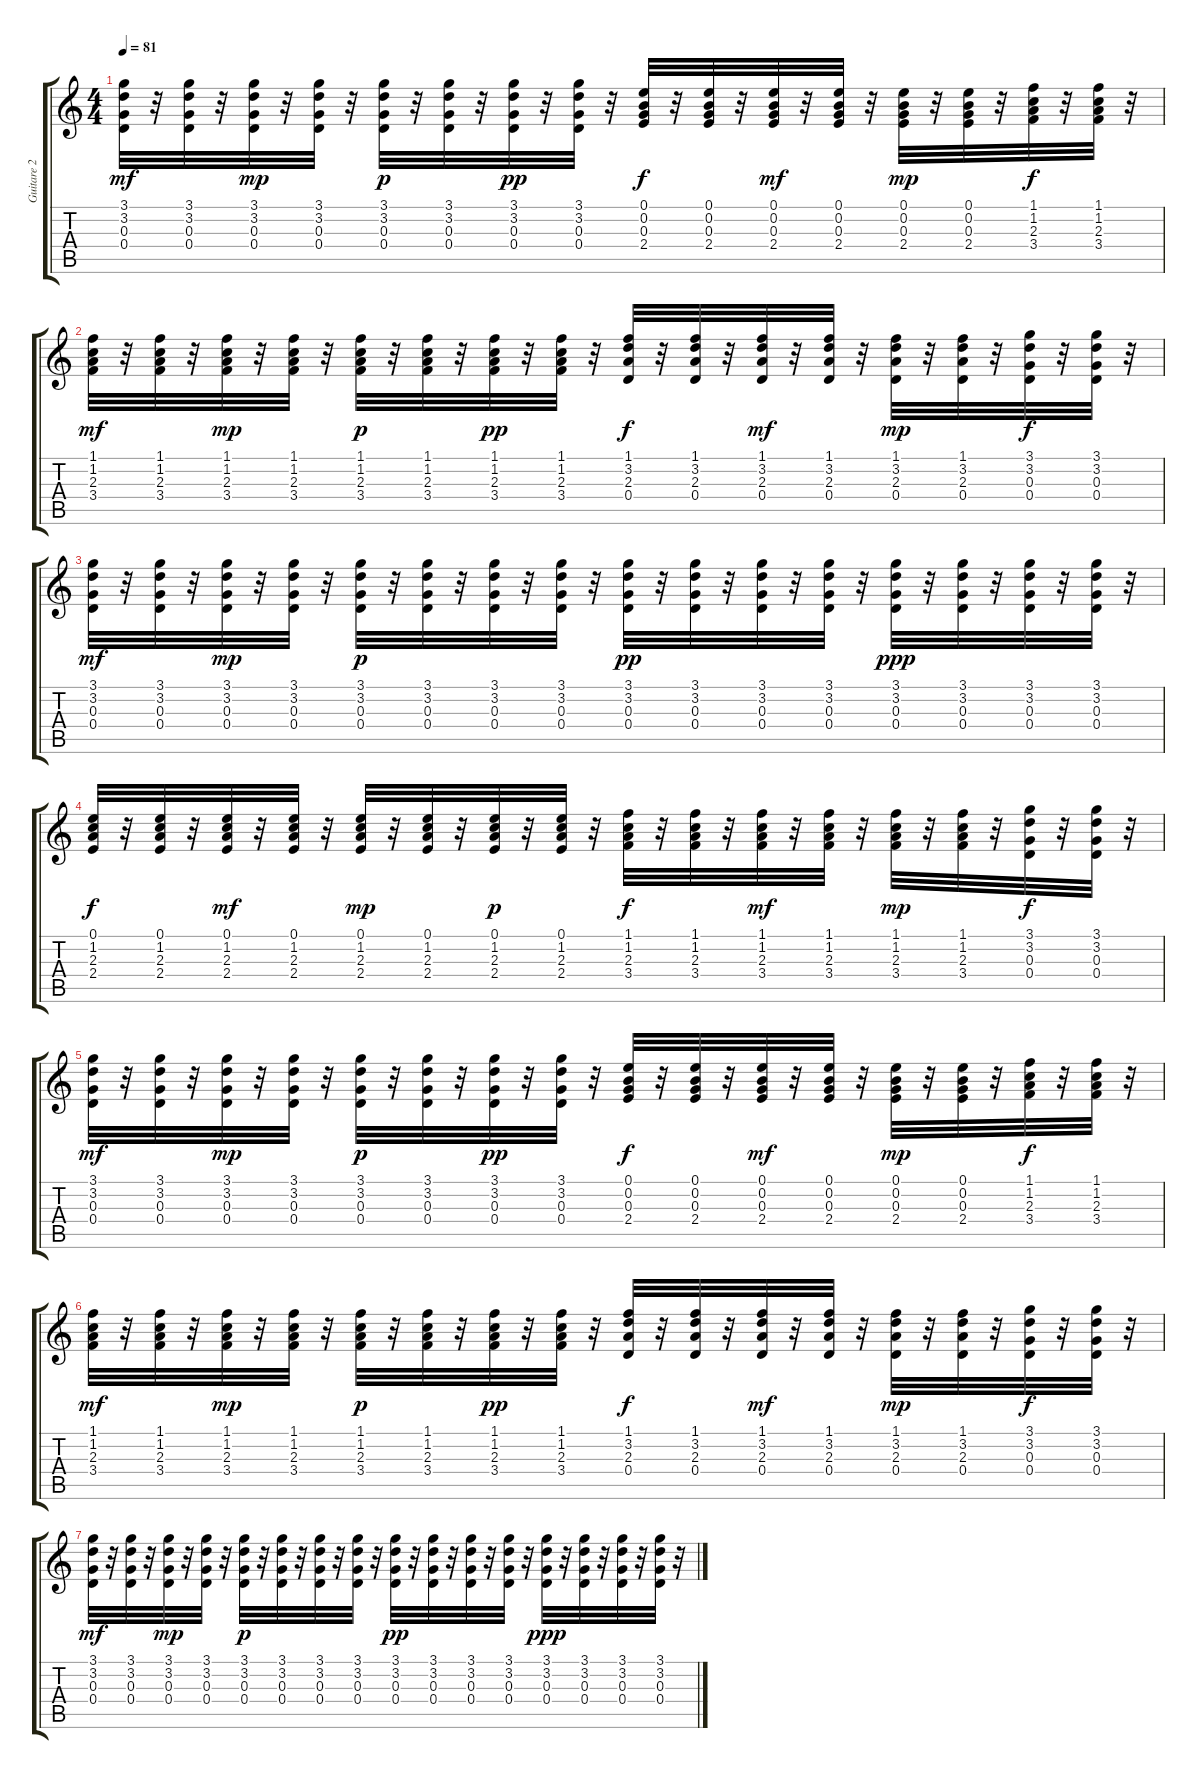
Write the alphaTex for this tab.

\track ("Guitare 2" "Guitare 2") {instrument electricguitarjazz}
\staff {score tabs}
\tuning (E4 B3 G3 D3 A2 E2) {hide}
\ts (4 4)
\tempo 81
\clef g2
\ks c
(3.1 3.2 0.3 0.4).32{dy mf} r.32 (3.1 3.2 0.3 0.4).32 r.32 (3.1 3.2 0.3 0.4).32{dy mp} r.32 (3.1 3.2 0.3 0.4).32 r.32 (3.1 3.2 0.3 0.4).32{dy p} r.32 (3.1 3.2 0.3 0.4).32 r.32 (3.1 3.2 0.3 0.4).32{dy pp} r.32 (3.1 3.2 0.3 0.4).32 r.32 (0.1 0.2 0.3 2.4).32{dy f} r.32 (0.1 0.2 0.3 2.4).32 r.32 (0.1 0.2 0.3 2.4).32{dy mf} r.32 (0.1 0.2 0.3 2.4).32 r.32 (0.1 0.2 0.3 2.4).32{dy mp} r.32 (0.1 0.2 0.3 2.4).32 r.32 (1.1 1.2 2.3 3.4).32{dy f} r.32 (1.1 1.2 2.3 3.4).32 r.32 |
(1.1 1.2 2.3 3.4).32{dy mf} r.32 (1.1 1.2 2.3 3.4).32 r.32 (1.1 1.2 2.3 3.4).32{dy mp} r.32 (1.1 1.2 2.3 3.4).32 r.32 (1.1 1.2 2.3 3.4).32{dy p} r.32 (1.1 1.2 2.3 3.4).32 r.32 (1.1 1.2 2.3 3.4).32{dy pp} r.32 (1.1 1.2 2.3 3.4).32 r.32 (1.1 3.2 2.3 0.4).32{dy f} r.32 (1.1 3.2 2.3 0.4).32 r.32 (1.1 3.2 2.3 0.4).32{dy mf} r.32 (1.1 3.2 2.3 0.4).32 r.32 (1.1 3.2 2.3 0.4).32{dy mp} r.32 (1.1 3.2 2.3 0.4).32 r.32 (3.1 3.2 0.3 0.4).32{dy f} r.32 (3.1 3.2 0.3 0.4).32 r.32 |
(3.1 3.2 0.3 0.4).32{dy mf} r.32 (3.1 3.2 0.3 0.4).32 r.32 (3.1 3.2 0.3 0.4).32{dy mp} r.32 (3.1 3.2 0.3 0.4).32 r.32 (3.1 3.2 0.3 0.4).32{dy p} r.32 (3.1 3.2 0.3 0.4).32 r.32 (3.1 3.2 0.3 0.4).32 r.32 (3.1 3.2 0.3 0.4).32 r.32 (3.1 3.2 0.3 0.4).32{dy pp} r.32 (3.1 3.2 0.3 0.4).32 r.32 (3.1 3.2 0.3 0.4).32 r.32 (3.1 3.2 0.3 0.4).32 r.32 (3.1 3.2 0.3 0.4).32{dy ppp} r.32 (3.1 3.2 0.3 0.4).32 r.32 (3.1 3.2 0.3 0.4).32 r.32 (3.1 3.2 0.3 0.4).32 r.32 |
(0.1 1.2 2.3 2.4).32{dy f} r.32 (0.1 1.2 2.3 2.4).32 r.32 (0.1 1.2 2.3 2.4).32{dy mf} r.32 (0.1 1.2 2.3 2.4).32 r.32 (0.1 1.2 2.3 2.4).32{dy mp} r.32 (0.1 1.2 2.3 2.4).32 r.32 (0.1 1.2 2.3 2.4).32{dy p} r.32 (0.1 1.2 2.3 2.4).32 r.32 (1.1 1.2 2.3 3.4).32{dy f} r.32 (1.1 1.2 2.3 3.4).32 r.32 (1.1 1.2 2.3 3.4).32{dy mf} r.32 (1.1 1.2 2.3 3.4).32 r.32 (1.1 1.2 2.3 3.4).32{dy mp} r.32 (1.1 1.2 2.3 3.4).32 r.32 (3.1 3.2 0.3 0.4).32{dy f} r.32 (3.1 3.2 0.3 0.4).32 r.32 |
(3.1 3.2 0.3 0.4).32{dy mf} r.32 (3.1 3.2 0.3 0.4).32 r.32 (3.1 3.2 0.3 0.4).32{dy mp} r.32 (3.1 3.2 0.3 0.4).32 r.32 (3.1 3.2 0.3 0.4).32{dy p} r.32 (3.1 3.2 0.3 0.4).32 r.32 (3.1 3.2 0.3 0.4).32{dy pp} r.32 (3.1 3.2 0.3 0.4).32 r.32 (0.1 0.2 0.3 2.4).32{dy f} r.32 (0.1 0.2 0.3 2.4).32 r.32 (0.1 0.2 0.3 2.4).32{dy mf} r.32 (0.1 0.2 0.3 2.4).32 r.32 (0.1 0.2 0.3 2.4).32{dy mp} r.32 (0.1 0.2 0.3 2.4).32 r.32 (1.1 1.2 2.3 3.4).32{dy f} r.32 (1.1 1.2 2.3 3.4).32 r.32 |
(1.1 1.2 2.3 3.4).32{dy mf} r.32 (1.1 1.2 2.3 3.4).32 r.32 (1.1 1.2 2.3 3.4).32{dy mp} r.32 (1.1 1.2 2.3 3.4).32 r.32 (1.1 1.2 2.3 3.4).32{dy p} r.32 (1.1 1.2 2.3 3.4).32 r.32 (1.1 1.2 2.3 3.4).32{dy pp} r.32 (1.1 1.2 2.3 3.4).32 r.32 (1.1 3.2 2.3 0.4).32{dy f} r.32 (1.1 3.2 2.3 0.4).32 r.32 (1.1 3.2 2.3 0.4).32{dy mf} r.32 (1.1 3.2 2.3 0.4).32 r.32 (1.1 3.2 2.3 0.4).32{dy mp} r.32 (1.1 3.2 2.3 0.4).32 r.32 (3.1 3.2 0.3 0.4).32{dy f} r.32 (3.1 3.2 0.3 0.4).32 r.32 |
(3.1 3.2 0.3 0.4).32{dy mf} r.32 (3.1 3.2 0.3 0.4).32 r.32 (3.1 3.2 0.3 0.4).32{dy mp} r.32 (3.1 3.2 0.3 0.4).32 r.32 (3.1 3.2 0.3 0.4).32{dy p} r.32 (3.1 3.2 0.3 0.4).32 r.32 (3.1 3.2 0.3 0.4).32 r.32 (3.1 3.2 0.3 0.4).32 r.32 (3.1 3.2 0.3 0.4).32{dy pp} r.32 (3.1 3.2 0.3 0.4).32 r.32 (3.1 3.2 0.3 0.4).32 r.32 (3.1 3.2 0.3 0.4).32 r.32 (3.1 3.2 0.3 0.4).32{dy ppp} r.32 (3.1 3.2 0.3 0.4).32 r.32 (3.1 3.2 0.3 0.4).32 r.32 (3.1 3.2 0.3 0.4).32 r.32
